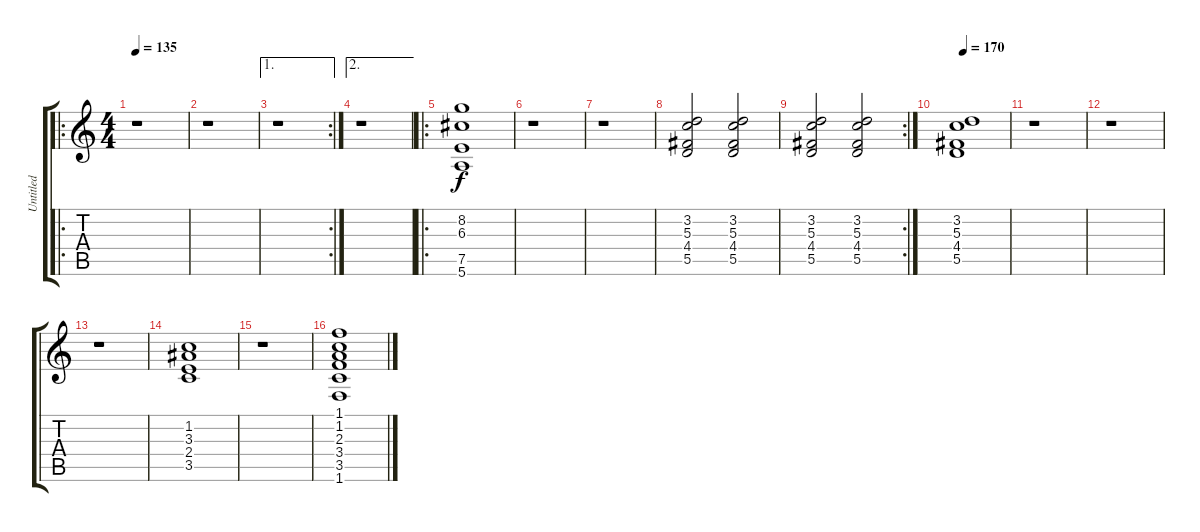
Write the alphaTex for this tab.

\track ("Untitled" "Untitled") {instrument acousticguitarnylon}
\staff {score tabs}
\tuning (E4 B3 G3 D3 A2 E2) {hide}
\ro
\ts (4 4)
\tempo 135
\clef g2
\ks c
r.1{dy f instrument acousticguitarnylon} |
r.1 |
\ae 1
\rc 2
r.1 |
\ae 2
r.1 |
\ro
(8.2 6.3 7.5 5.6).1 |
r.1 |
r.1 |
(3.2 5.3 4.4 5.5).2 (3.2 5.3 4.4 5.5).2 |
\rc 2
(3.2 5.3 4.4 5.5).2 (3.2 5.3 4.4 5.5).2 |
\tempo 170
(3.2 5.3 4.4 5.5).1 |
r.1 |
r.1 |
r.1 |
(1.2 3.3 2.4 3.5).1 |
r.1 |
(1.1 1.2 2.3 3.4 3.5 1.6).1
